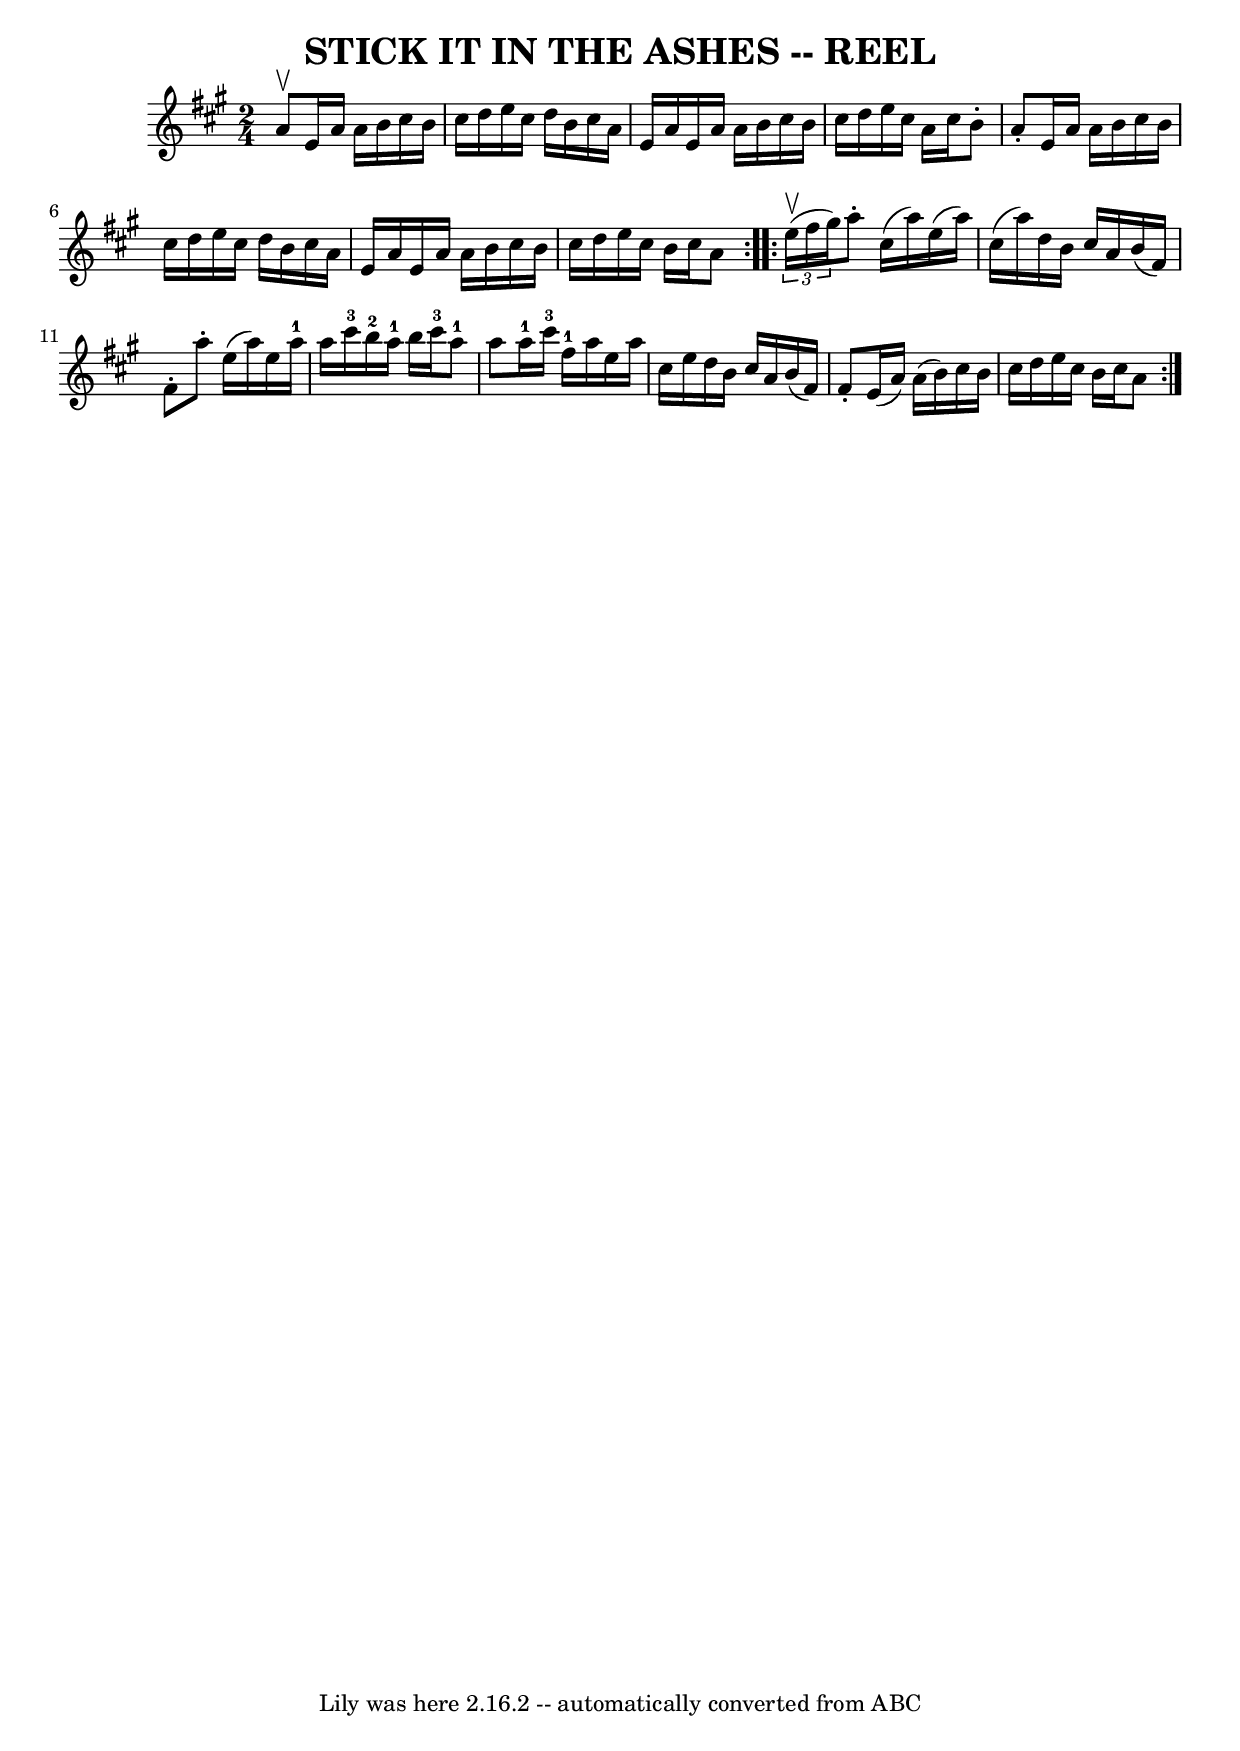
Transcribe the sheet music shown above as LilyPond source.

\version "2.16.2"
\include "Mammoth.ily"
\header {
  %% book = "Ryan's Mammoth Collection of Fiddle Tunes"
  crossRefNumber = "1"
  footnotes = ""
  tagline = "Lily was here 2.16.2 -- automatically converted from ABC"
  title = "STICK IT IN THE ASHES -- REEL"

}
voicedefault =  {



  \repeat volta 2 {

    \time 2/4 
    \key a \major a'8^\upbow   |
    e'16 a'16 a'16    
    b'16 cis''16 b'16 cis''16 d''16    |
    e''16 cis''16    
    d''16 b'16 cis''16 a'16 e'16 a'16    |
    e'16 a'16    
    a'16 b'16 cis''16 b'16 cis''16 d''16    |
    e''16    
    cis''16 a'16 cis''16 b'8 -. a'8 -.   |
    e'16 a'16    
    a'16 b'16 cis''16 b'16 cis''16 d''16    |
    e''16    
    cis''16 d''16 b'16 cis''16 a'16 e'16 a'16    |
    e'16  
    a'16 a'16 b'16 cis''16 b'16 cis''16 d''16    |
    
    e''16 cis''16 b'16 cis''16 a'8    
  }     
  \repeat volta 2 {
    
    \times 2/3 { e''16^\upbow(fis''16 gis''16) 
	       }   |
    a''8 -. 
    cis''16 (a''16) e''16 (a''16) cis''16 (a''16)   
    |
    d''16 b'16 cis''16 a'16 b'16 (fis'16) fis'8 -.   
    |
    a''8 -. e''16 (a''16) e''16 a''16-1 a''16    
    cis'''16-3   |
    b''16-2 a''16-1 b''16 cis'''16-3   
    a''8-1 a''8    |
    a''16-1 cis'''16-3 fis''16-1  
    a''16 e''16 a''16 cis''16 e''16    |
    d''16 b'16    
    cis''16 a'16 b'16 (fis'16) fis'8 -.   |
    e'16 (a'16  
    -) a'16 (b'16) cis''16 b'16 cis''16 d''16    |
    
    e''16 cis''16 b'16 cis''16 a'8    
  }   

}

\score{
  <<

    \context Staff="default"
    {
      \voicedefault 
      
    }

  >>
  \layout {
    
  }
  \midi {
  }

}
